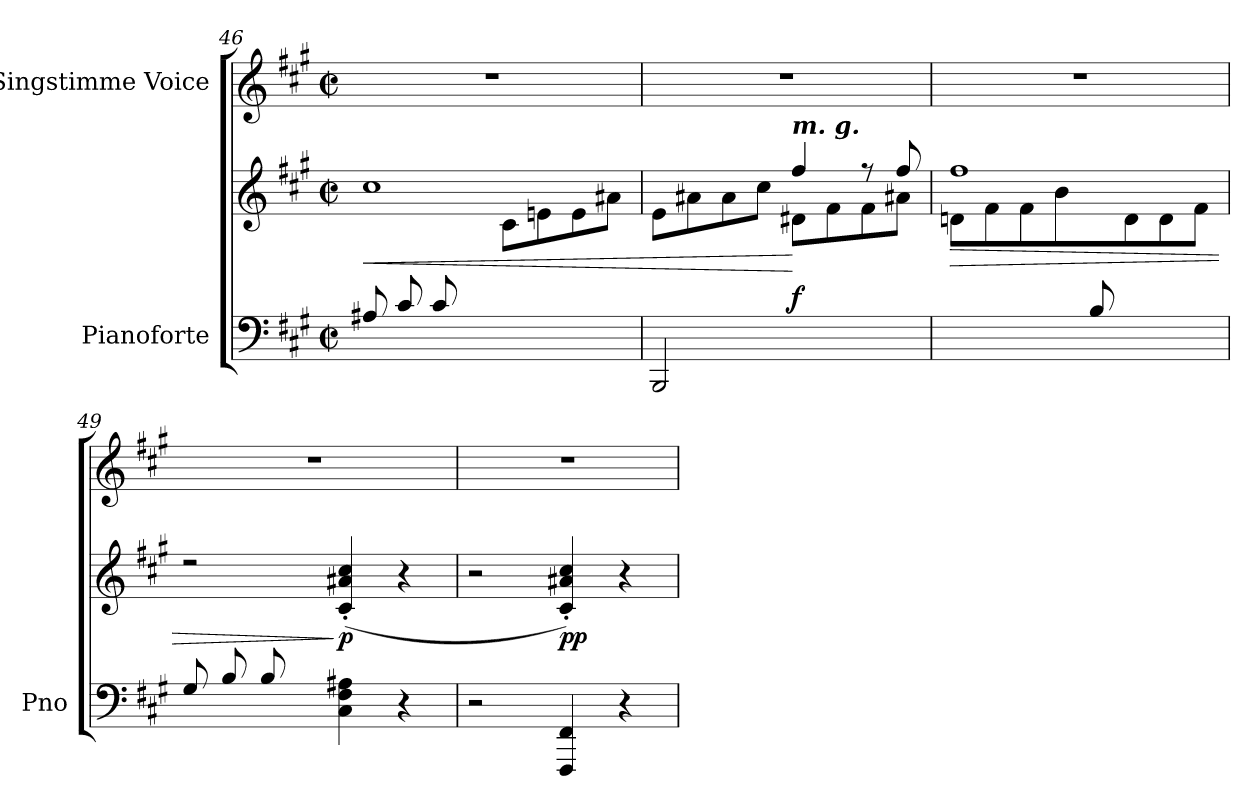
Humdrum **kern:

**kern	**kern	**dynam	**kern
*part2	*part2	*part2	*part1
*staff3	*staff2	*staff2/3	*staff1
*I"Pianoforte	*	*	*I"Singstimme Voice
*I'Pno	*	*	*
*clefF4	*clefG2	*	*clefG2
*k[f#c#g#]	*k[f#c#g#]	*	*k[f#c#g#]
*M2/2	*M2/2	*	*M2/2
*met(c|)	*met(c|)	*	*met(c|)
=46	=46	=46	=46
!	!	!LO:HP:b	!
*	*^	*	*
8A#X/L	1cc#	4.ryy	<	1r
8c#/	.	.	.	.
8c#/	.	.	.	.
2ryy	.	8f#\J	.	.
.	.	8c#\L	.	.
.	.	8en\	.	.
.	.	8e\	.	.
8ryy	.	8a#X\J	.	.
!!LO:LB:g=z
=47	=47	=47	=47	=47
2BBB/	8e\L	2ryy	.	1r
.	8a#X\	.	.	.
.	8a#\	.	.	.
.	8cc#\J	.	.	.
!	!LO:TX:a:Bi:t=m. g.	!	!	!
!	!	!	!LO:DY:n=1:a=2	!
2ryy	4ff#/	8d#X\L	[ f	.
.	.	8f#\	.	.
.	8rff	8f#\	.	.
.	8ff#/	8a#X\J	.	.
=48	=48	=48	=48	=48
*^	*	*	*	*
!	!	!	!	!LO:HP:b	!
2ryy	1ryy	1ff#	8dn\L	>	1r
.	.	.	8f#\	.	.
.	.	.	8f#\	.	.
.	.	.	8b\J	.	.
8B/L	.	.	8ryy	.	.
4.ryy	.	.	8d\	.	.
.	.	.	8d\	.	.
.	.	.	8f#\J	.	.
*v	*v	*	*	*	*
=49	=49	=49	=49	=49
8G#/L	2r	4.ryy	.	1r
8B/	.	.	.	.
8B/	.	.	.	.
8ryy	.	8d\J	.	.
!	!	!	!LO:DY:n=1:b	!
4C#\ 4F#\ 4A#X\	(>4c#/' 4a#X/' 4cc#/'	2ryy	] p	.
4r	4r	.	.	.
*	*v	*v	*	*
=50	=50	=50	=50
2r	2r	.	1r
!	!	!LO:DY:b	!
4FFF#/ 4FF#/	4c#/' 4a#X/' 4cc#/')	pp	.
4r	4r	.	.
=	=	=	=
*-	*-	*-	*-
